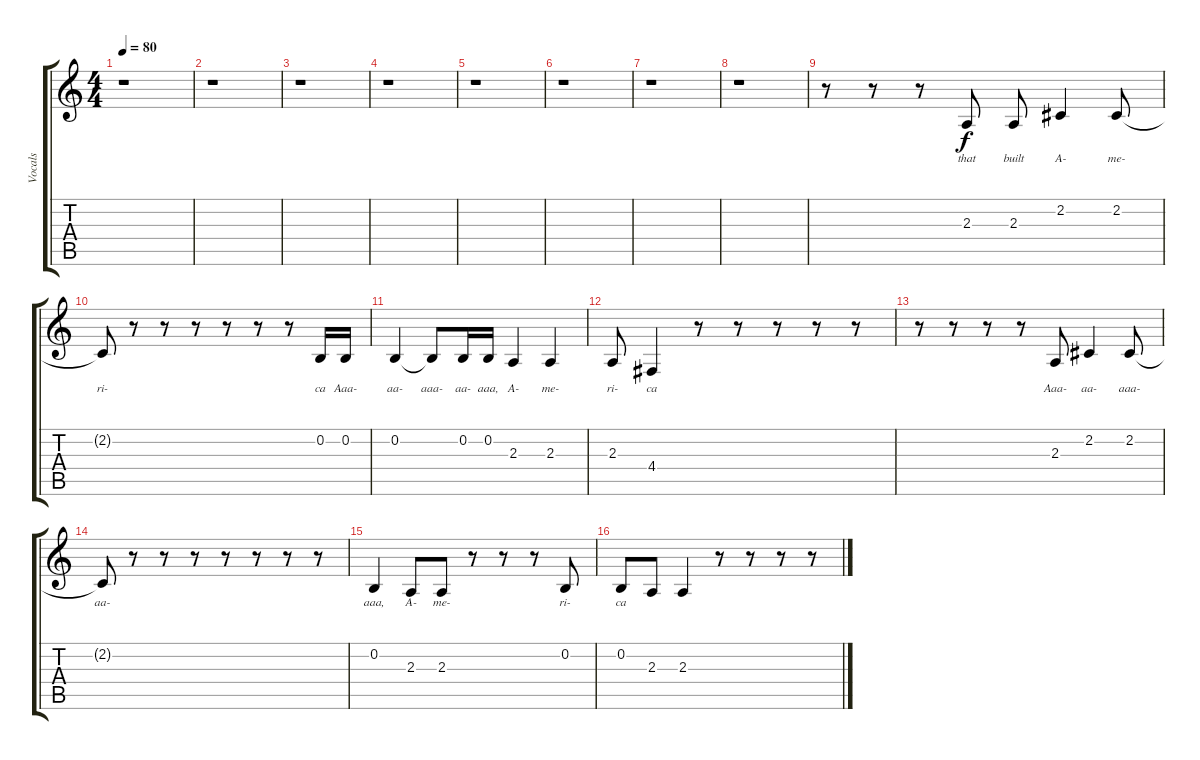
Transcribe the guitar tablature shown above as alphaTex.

\track ("Vocals" "Vocals") {instrument altosax}
\staff {score tabs}
\tuning (E4 B3 G3 D3 A2 E2) {hide}
\ts (4 4)
\tempo 80
\clef g2
\ks c
r.1{dy f} |
r.1 |
r.1 |
r.1 |
r.1 |
r.1 |
r.1 |
r.1 |
r.8 r.8 r.8 2.3.8{lyrics (0 "that") lyrics (1 "") lyrics (2 "") lyrics (3 "") lyrics (4 "")} 2.3.8{lyrics (0 "built") lyrics (1 "") lyrics (2 "") lyrics (3 "") lyrics (4 "")} 2.2.4{lyrics (0 "A-") lyrics (1 "") lyrics (2 "") lyrics (3 "") lyrics (4 "")} 2.2.8{lyrics (0 "me-") lyrics (1 "") lyrics (2 "") lyrics (3 "") lyrics (4 "")} |
2.2{t}.8{lyrics (0 "ri-") lyrics (1 "") lyrics (2 "") lyrics (3 "") lyrics (4 "")} r.8 r.8 r.8 r.8 r.8 r.8 0.2.16{lyrics (0 "ca") lyrics (1 "") lyrics (2 "") lyrics (3 "") lyrics (4 "")} 0.2.16{lyrics (0 "Aaa-") lyrics (1 "") lyrics (2 "") lyrics (3 "") lyrics (4 "")} |
0.2.4{lyrics (0 "aa-") lyrics (1 "") lyrics (2 "") lyrics (3 "") lyrics (4 "")} 0.2{t}.8{lyrics (0 "aaa-") lyrics (1 "") lyrics (2 "") lyrics (3 "") lyrics (4 "")} 0.2.16{lyrics (0 "aa-") lyrics (1 "") lyrics (2 "") lyrics (3 "") lyrics (4 "")} 0.2.16{lyrics (0 "aaa,") lyrics (1 "") lyrics (2 "") lyrics (3 "") lyrics (4 "")} 2.3.4{lyrics (0 "A-") lyrics (1 "") lyrics (2 "") lyrics (3 "") lyrics (4 "")} 2.3.4{lyrics (0 "me-") lyrics (1 "") lyrics (2 "") lyrics (3 "") lyrics (4 "")} |
2.3.8{lyrics (0 "ri-") lyrics (1 "") lyrics (2 "") lyrics (3 "") lyrics (4 "")} 4.4.4{lyrics (0 "ca") lyrics (1 "") lyrics (2 "") lyrics (3 "") lyrics (4 "")} r.8 r.8 r.8 r.8 r.8 |
r.8 r.8 r.8 r.8 2.3.8{lyrics (0 "Aaa-") lyrics (1 "") lyrics (2 "") lyrics (3 "") lyrics (4 "")} 2.2.4{lyrics (0 "aa-") lyrics (1 "") lyrics (2 "") lyrics (3 "") lyrics (4 "")} 2.2.8{lyrics (0 "aaa-") lyrics (1 "") lyrics (2 "") lyrics (3 "") lyrics (4 "")} |
2.2{t}.8{lyrics (0 "aa-") lyrics (1 "") lyrics (2 "") lyrics (3 "") lyrics (4 "")} r.8 r.8 r.8 r.8 r.8 r.8 r.8 |
0.2.4{lyrics (0 "aaa,") lyrics (1 "") lyrics (2 "") lyrics (3 "") lyrics (4 "")} 2.3.8{lyrics (0 "A-") lyrics (1 "") lyrics (2 "") lyrics (3 "") lyrics (4 "")} 2.3.8{lyrics (0 "me-") lyrics (1 "") lyrics (2 "") lyrics (3 "") lyrics (4 "")} r.8 r.8 r.8 0.2.8{lyrics (0 "ri-") lyrics (1 "") lyrics (2 "") lyrics (3 "") lyrics (4 "")} |
0.2.8{lyrics (0 "ca") lyrics (1 "") lyrics (2 "") lyrics (3 "") lyrics (4 "")} 2.3.8{lyrics (0 "") lyrics (1 "") lyrics (2 "") lyrics (3 "") lyrics (4 "")} 2.3.4 r.8 r.8 r.8 r.8
